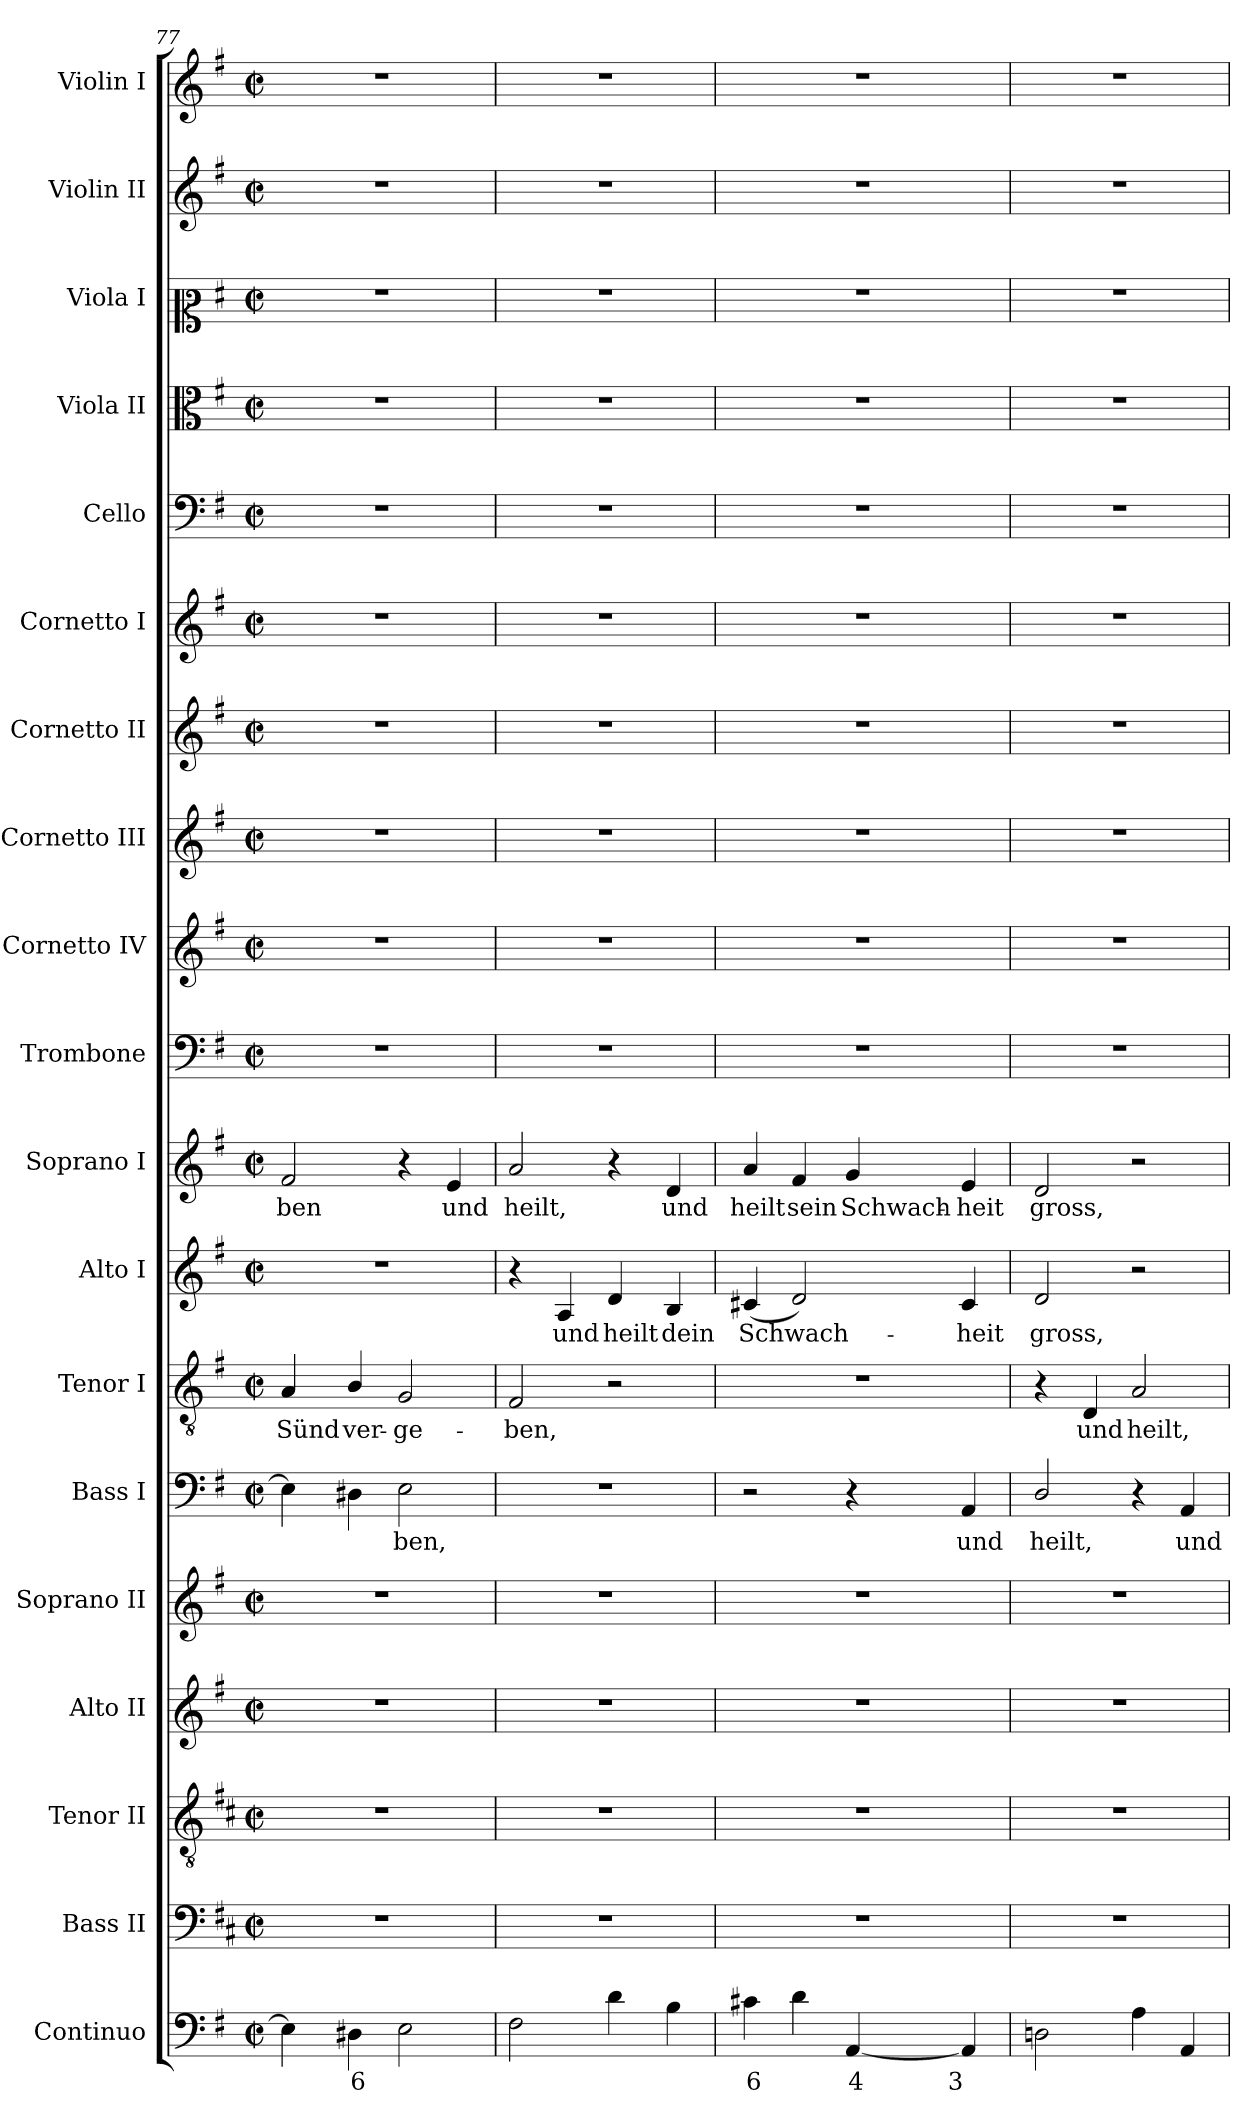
**kern	**text	**kern	**kern	**kern	**kern	**kern	**text	**kern	**text	**kern	**text	**kern	**text	**kern	**kern	**kern	**kern	**kern	**kern	**kern	**kern	**kern	**kern
*part19	*part19	*part18	*part17	*part16	*part15	*part14	*part14	*part13	*part13	*part12	*part12	*part11	*part11	*part10	*part9	*part8	*part7	*part6	*part5	*part4	*part3	*part2	*part1
*staff19	*staff19	*staff18	*staff17	*staff16	*staff15	*staff14	*staff14	*staff13	*staff13	*staff12	*staff12	*staff11	*staff11	*staff10	*staff9	*staff8	*staff7	*staff6	*staff5	*staff4	*staff3	*staff2	*staff1
*I"Continuo	*	*I"Bass II	*I"Tenor II	*I"Alto II	*I"Soprano II	*I"Bass I	*	*I"Tenor I	*	*I"Alto I	*	*I"Soprano I	*	*I"Trombone	*I"Cornetto IV	*I"Cornetto III	*I"Cornetto II	*I"Cornetto I	*I"Cello	*I"Viola II	*I"Viola I	*I"Violin II	*I"Violin I
*	*	*I'B II	*I'T II	*I'A II	*I'S II	*I'B I	*	*I'T I	*	*I'A I	*	*I'S I	*	*I'Tb	*I'Cn IV	*I'Cn III	*I'Cn II	*I'Cn I	*	*I'Vl II	*I'Vl I	*I'Vn II	*I'Vn I
*clefF4	*	*clefF4	*clefGv2	*clefG2	*clefG2	*clefF4	*	*clefGv2	*	*clefG2	*	*clefG2	*	*clefF4	*clefG2	*clefG2	*clefG2	*clefG2	*clefF4	*clefC3	*clefC2	*clefG2	*clefG2
*	*	*ITrd4c7	*ITrd4c7	*	*	*	*	*	*	*	*	*	*	*	*	*	*	*	*	*	*	*	*
*k[f#]	*	*k[f#]	*k[f#]	*k[f#]	*k[f#]	*k[f#]	*	*k[f#]	*	*k[f#]	*	*k[f#]	*	*k[f#]	*k[f#]	*k[f#]	*k[f#]	*k[f#]	*k[f#]	*k[f#]	*k[f#]	*k[f#]	*k[f#]
*G:	*	*G:	*G:	*G:	*G:	*G:	*	*G:	*	*G:	*	*G:	*	*G:	*G:	*G:	*G:	*G:	*G:	*G:	*G:	*G:	*G:
*M2/2	*	*M2/2	*M2/2	*M2/2	*M2/2	*M2/2	*	*M2/2	*	*M2/2	*	*M2/2	*	*M2/2	*M2/2	*M2/2	*M2/2	*M2/2	*M2/2	*M2/2	*M2/2	*M2/2	*M2/2
*met(c|)	*	*met(c|)	*met(c|)	*met(c|)	*met(c|)	*met(c|)	*	*met(c|)	*	*met(c|)	*	*met(c|)	*	*met(c|)	*met(c|)	*met(c|)	*met(c|)	*met(c|)	*met(c|)	*met(c|)	*met(c|)	*met(c|)	*met(c|)
=77	=77	=77	=77	=77	=77	=77	=77	=77	=77	=77	=77	=77	=77	=77	=77	=77	=77	=77	=77	=77	=77	=77	=77
!	!	!	!	!	!	!	!	!	!LO:LY:b	!	!	!	!LO:LY:b	!	!	!	!	!	!	!	!	!	!
4E]	.	1r	1r	1r	1r	4E]	.	4A	Sünd	1r	.	2f#	-ben	1r	1r	1r	1r	1r	1r	1r	1r	1r	1r
!	!LO:LY:b	!	!	!	!	!	!	!	!LO:LY:b	!	!	!	!	!	!	!	!	!	!	!	!	!	!
4D#X	6	.	.	.	.	4D#X	.	4B/	ver-	.	.	.	.	.	.	.	.	.	.	.	.	.	.
!	!	!	!	!	!	!	!LO:LY:b	!	!LO:LY:b	!	!	!	!	!	!	!	!	!	!	!	!	!	!
2E	.	.	.	.	.	2E	ben,	2G	-ge-	.	.	4r	.	.	.	.	.	.	.	.	.	.	.
!	!	!	!	!	!	!	!	!	!	!	!	!	!LO:LY:b	!	!	!	!	!	!	!	!	!	!
.	.	.	.	.	.	.	.	.	.	.	.	4e	und	.	.	.	.	.	.	.	.	.	.
=78	=78	=78	=78	=78	=78	=78	=78	=78	=78	=78	=78	=78	=78	=78	=78	=78	=78	=78	=78	=78	=78	=78	=78
!	!	!	!	!	!	!	!	!	!LO:LY:b	!	!	!	!LO:LY:b	!	!	!	!	!	!	!	!	!	!
2F#	.	1r	1r	1r	1r	1r	.	2F#	-ben,	4r	.	2a	heilt,	1r	1r	1r	1r	1r	1r	1r	1r	1r	1r
!	!	!	!	!	!	!	!	!	!	!	!LO:LY:b	!	!	!	!	!	!	!	!	!	!	!	!
.	.	.	.	.	.	.	.	.	.	4A	und	.	.	.	.	.	.	.	.	.	.	.	.
!	!	!	!	!	!	!	!	!	!	!	!LO:LY:b	!	!	!	!	!	!	!	!	!	!	!	!
4d	.	.	.	.	.	.	.	2r	.	4d	heilt	4r	.	.	.	.	.	.	.	.	.	.	.
!	!	!	!	!	!	!	!	!	!	!	!LO:LY:b	!	!LO:LY:b	!	!	!	!	!	!	!	!	!	!
4B	.	.	.	.	.	.	.	.	.	4B	dein	4d	und	.	.	.	.	.	.	.	.	.	.
=79	=79	=79	=79	=79	=79	=79	=79	=79	=79	=79	=79	=79	=79	=79	=79	=79	=79	=79	=79	=79	=79	=79	=79
!	!LO:LY:b	!	!	!	!	!	!	!	!	!	!LO:LY:b	!	!LO:LY:b	!	!	!	!	!	!	!	!	!	!
4c#X	6	1r	1r	1r	1r	2r	.	1r	.	(<4c#X	Schwach-	4a	heilt	1r	1r	1r	1r	1r	1r	1r	1r	1r	1r
!	!	!	!	!	!	!	!	!	!	!	!	!	!LO:LY:b	!	!	!	!	!	!	!	!	!	!
4d	.	.	.	.	.	.	.	.	.	2d)	.	4f#	sein	.	.	.	.	.	.	.	.	.	.
!	!LO:LY:b	!	!	!	!	!	!	!	!	!	!	!	!LO:LY:b	!	!	!	!	!	!	!	!	!	!
[4AA	4	.	.	.	.	4r	.	.	.	.	.	4g	Schwach-	.	.	.	.	.	.	.	.	.	.
!	!LO:LY:b	!	!	!	!	!	!LO:LY:b	!	!	!	!LO:LY:b	!	!LO:LY:b	!	!	!	!	!	!	!	!	!	!
4AA]	3	.	.	.	.	4AA	und	.	.	4c#	heit	4e	-heit	.	.	.	.	.	.	.	.	.	.
=80	=80	=80	=80	=80	=80	=80	=80	=80	=80	=80	=80	=80	=80	=80	=80	=80	=80	=80	=80	=80	=80	=80	=80
!	!	!	!	!	!	!	!LO:LY:b	!	!	!	!LO:LY:b	!	!LO:LY:b	!	!	!	!	!	!	!	!	!	!
2Dn	.	1r	1r	1r	1r	2D/	heilt,	4r	.	2d	gross,	2d	gross,	1r	1r	1r	1r	1r	1r	1r	1r	1r	1r
!	!	!	!	!	!	!	!	!	!LO:LY:b	!	!	!	!	!	!	!	!	!	!	!	!	!	!
.	.	.	.	.	.	.	.	4D	und	.	.	.	.	.	.	.	.	.	.	.	.	.	.
!	!	!	!	!	!	!	!	!	!LO:LY:b	!	!	!	!	!	!	!	!	!	!	!	!	!	!
4A	.	.	.	.	.	4r	.	2A	heilt,	2r	.	2r	.	.	.	.	.	.	.	.	.	.	.
!	!	!	!	!	!	!	!LO:LY:b	!	!	!	!	!	!	!	!	!	!	!	!	!	!	!	!
4AA	.	.	.	.	.	4AA	und	.	.	.	.	.	.	.	.	.	.	.	.	.	.	.	.
=	=	=	=	=	=	=	=	=	=	=	=	=	=	=	=	=	=	=	=	=	=	=	=
*-	*-	*-	*-	*-	*-	*-	*-	*-	*-	*-	*-	*-	*-	*-	*-	*-	*-	*-	*-	*-	*-	*-	*-
